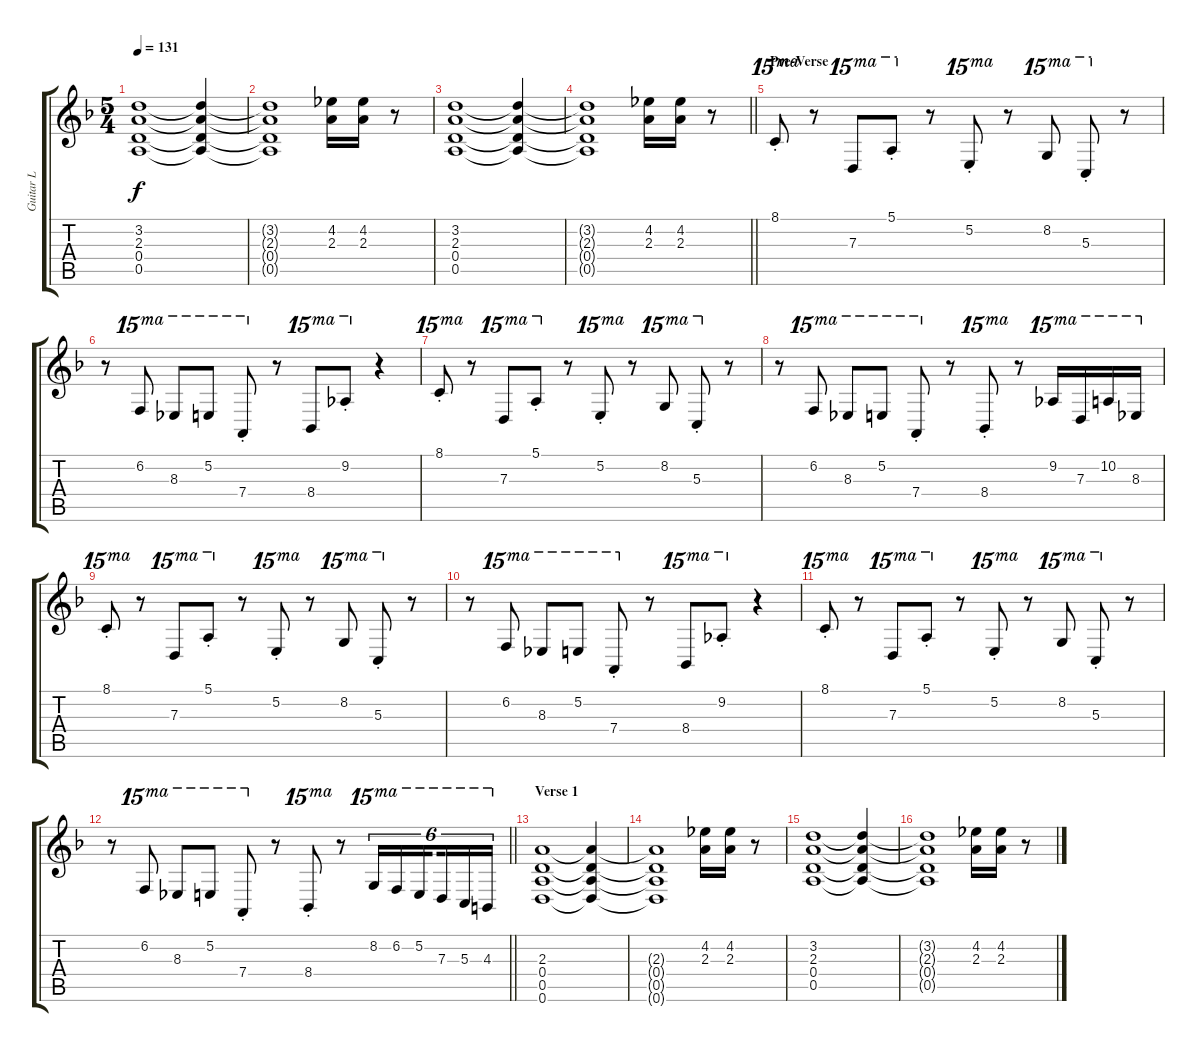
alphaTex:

\track ("Guitar L" "Guitar L") {instrument distortionguitar}
\staff {score tabs}
\tuning (E4 B3 G3 D3 A2 D2) {hide}
\ts (5 4)
\tempo 131
\clef g2
\ks f
(3.2 2.3 0.4 0.5).1{dy f} (3.2{t} 2.3{t} 0.4{t} 0.5{t}).4 |
(3.2{t} 2.3{t} 0.4{t} 0.5{t}).1 (4.2 2.3).16 (4.2 2.3).16 r.8 |
(3.2 2.3 0.4 0.5).1 (3.2{t} 2.3{t} 0.4{t} 0.5{t}).4 |
\barLineRight lightlight
(3.2{t} 2.3{t} 0.4{t} 0.5{t}).1 (4.2 2.3).16 (4.2 2.3).16 r.8 |
\section ("" "Pre-Verse")
8.1{st}.8{ot 15ma} r.8 7.3.8{ot 15ma} 5.1{st}.8{ot 15ma} r.8 5.2{st}.8{ot 15ma} r.8 8.2.8{ot 15ma} 5.3{st}.8{ot 15ma} r.8 |
r.8 6.2.8{ot 15ma} 8.3.8{ot 15ma} 5.2.8{ot 15ma} 7.4{st}.8{ot 15ma} r.8 8.4.8{ot 15ma} 9.2{st}.8{ot 15ma} r.4 |
8.1{st}.8{ot 15ma} r.8 7.3.8{ot 15ma} 5.1{st}.8{ot 15ma} r.8 5.2{st}.8{ot 15ma} r.8 8.2.8{ot 15ma} 5.3{st}.8{ot 15ma} r.8 |
r.8 6.2.8{ot 15ma} 8.3.8{ot 15ma} 5.2.8{ot 15ma} 7.4{st}.8{ot 15ma} r.8 8.4{st}.8{ot 15ma} r.8 9.2.16{ot 15ma} 7.3.16{ot 15ma} 10.2.16{ot 15ma} 8.3.16{ot 15ma} |
8.1{st}.8{ot 15ma} r.8 7.3.8{ot 15ma} 5.1{st}.8{ot 15ma} r.8 5.2{st}.8{ot 15ma} r.8 8.2.8{ot 15ma} 5.3{st}.8{ot 15ma} r.8 |
r.8 6.2.8{ot 15ma} 8.3.8{ot 15ma} 5.2.8{ot 15ma} 7.4{st}.8{ot 15ma} r.8 8.4.8{ot 15ma} 9.2{st}.8{ot 15ma} r.4 |
8.1{st}.8{ot 15ma} r.8 7.3.8{ot 15ma} 5.1{st}.8{ot 15ma} r.8 5.2{st}.8{ot 15ma} r.8 8.2.8{ot 15ma} 5.3{st}.8{ot 15ma} r.8 |
\barLineRight lightlight
r.8 6.2.8{ot 15ma} 8.3.8{ot 15ma} 5.2.8{ot 15ma} 7.4{st}.8{ot 15ma} r.8 8.4{st}.8{ot 15ma} r.8 8.2.16{tu (6 4) ot 15ma} 6.2.16{tu (6 4) ot 15ma} 5.2.16{tu (6 4) ot 15ma beam splitsecondary} 7.3.16{tu (6 4) ot 15ma} 5.3.16{tu (6 4) ot 15ma} 4.3.16{tu (6 4) ot 15ma} |
\section ("" "Verse 1")
(2.3 0.4 0.5 0.6).1 (2.3{t} 0.4{t} 0.5{t} 0.6{t}).4 |
(2.3{t} 0.4{t} 0.5{t} 0.6{t}).1 (4.2 2.3).16 (4.2 2.3).16 r.8 |
(3.2 2.3 0.4 0.5).1 (3.2{t} 2.3{t} 0.4{t} 0.5{t}).4 |
(3.2{t} 2.3{t} 0.4{t} 0.5{t}).1 (4.2 2.3).16 (4.2 2.3).16 r.8
